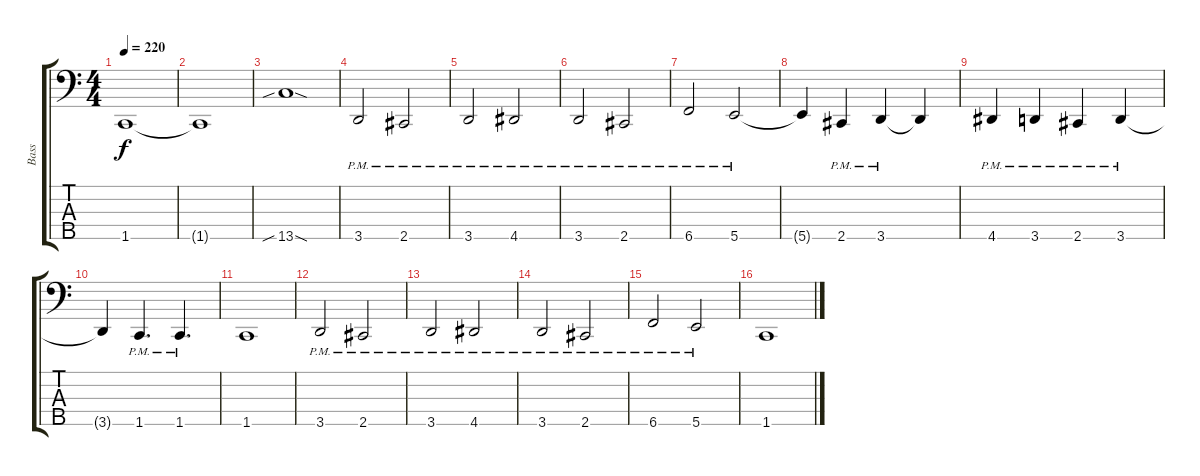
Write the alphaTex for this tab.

\track ("Bass " "Bass ") {instrument electricbasspick}
\staff {score tabs}
\tuning (G2 D2 A1 E1 B0) {hide}
\ts (4 4)
\tempo 220
\clef f4
\ks c
1.5{t}.1{dy f} |
1.5{t}.1 |
13.5{sib sod}.1 |
3.5{pm}.2 2.5{pm}.2 |
3.5{pm}.2 4.5{pm}.2 |
3.5{pm}.2 2.5{pm}.2 |
6.5{pm}.2 5.5{pm}.2 |
5.5{t}.4 2.5{pm}.4 3.5{pm}.4 3.5{t}.4 |
4.5{pm}.4 3.5{pm}.4 2.5{pm}.4 3.5{pm}.4 |
3.5{t}.4 1.5{pm}.4{d} 1.5{pm}.4{d} |
1.5.1 |
3.5{pm}.2 2.5{pm}.2 |
3.5{pm}.2 4.5{pm}.2 |
3.5{pm}.2 2.5{pm}.2 |
6.5{pm}.2 5.5{pm}.2 |
1.5.1
